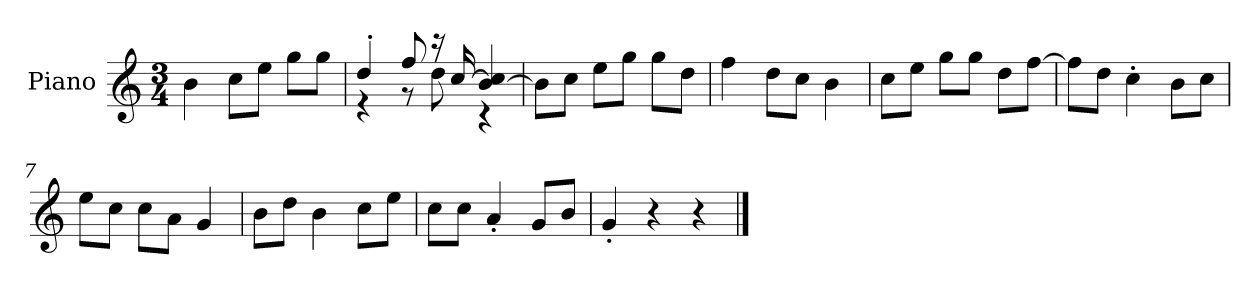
**kern
*part1
*staff1
*I"Piano
*I'P-no
*clefG2
*k[]
*M3/4
*MM174
=1
4b\
8cc\L
8ee\J
8gg\L
8gg\J
=2
*^
4dd'/	4r
8ff/	8r
16r	8dd\
[16cc/	.
[4b/ 4cc/]	4r
*v	*v
=3
8b\L]
8cc\J
8ee\L
8gg\J
8gg\L
8dd\J
=4
4ff\
8dd\L
8cc\J
4b\
=5
8cc\L
8ee\J
8gg\L
8gg\J
8dd\L
[8ff\J
=6
8ff\L]
8dd\J
4cc'\
8b\L
8cc\J
=7
8ee\L
8cc\J
8cc\L
8a\J
4g/
!!LO:LB:g=z
=8
8b\L
8dd\J
4b\
8cc\L
8ee\J
=9
8cc\L
8cc\J
4a'/
8g/L
8b/J
=10
4g'/
4r
4r
==
*-
